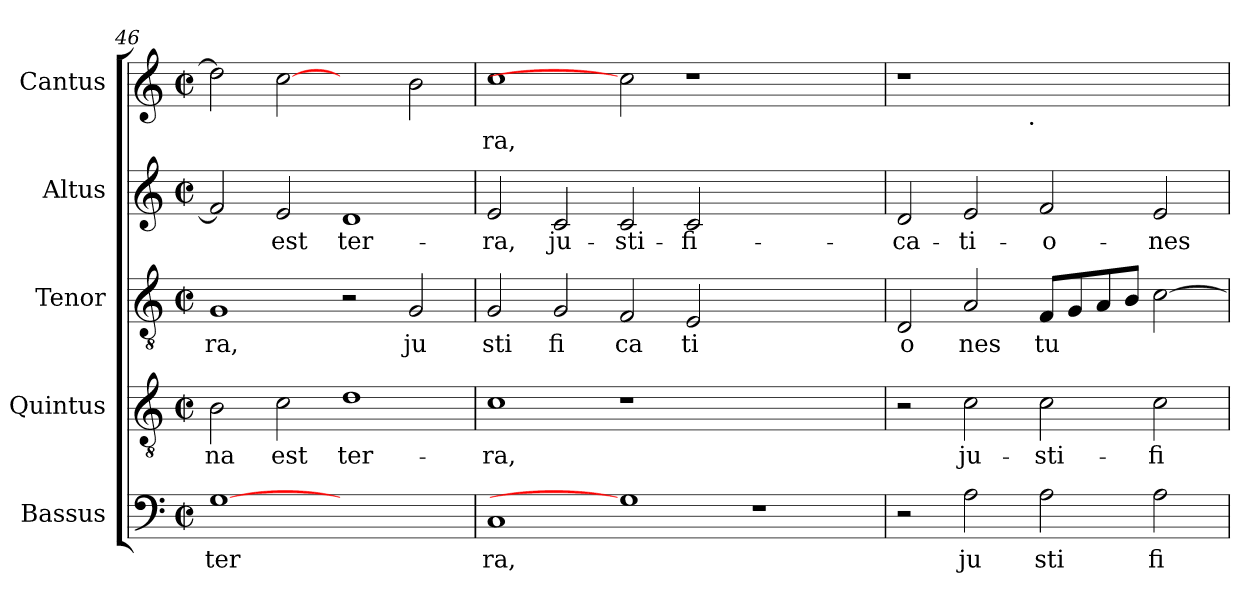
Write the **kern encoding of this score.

**kern	**text	**kern	**text	**kern	**text	**kern	**text	**kern	**text
*part5	*part5	*part4	*part4	*part3	*part3	*part2	*part2	*part1	*part1
*staff5	*staff5	*staff4	*staff4	*staff3	*staff3	*staff2	*staff2	*staff1	*staff1
*I"Bassus	*	*I"Quintus	*	*I"Tenor	*	*I"Altus	*	*I"Cantus	*
*clefF4	*	*clefGv2	*	*clefGv2	*	*clefG2	*	*clefG2	*
*k[]	*	*k[]	*	*k[]	*	*k[]	*	*k[]	*
*C:	*	*C:	*	*C:	*	*C:	*	*C:	*
*M2/2	*	*M2/2	*	*M2/2	*	*M2/2	*	*M2/2	*
*met(c|)	*	*met(c|)	*	*met(c|)	*	*met(c|)	*	*met(c|)	*
=46	=46	=46	=46	=46	=46	=46	=46	=46	=46
!	!LO:LY:b:cj	!	!LO:LY:b:cj	!	!LO:LY:b:cj	!	!LO:LY:b:cj	!	!LO:LY:b:cj
[1G	ter	2B\	-na	1G	ra,	2f/]	.	2dd\]	.
!	!	!	!LO:LY:b:cj	!	!	!	!LO:LY:b:cj	!	!LO:LY:b:cj
.	.	2c\	est	.	.	2e/	est	[2cc	.
!	!	!	!LO:LY:b:cj	!	!	!	!LO:LY:b:cj	!	!
1ryy	.	1d	ter-	2r	.	1d	ter-	2ryy	.
!	!	!	!	!	!LO:LY:b:cj	!	!	!	!LO:LY:b:cj
.	.	.	.	2G/	ju	.	.	2b\	.
=47	=47	=47	=47	=47	=47	=47	=47	=47	=47
!	!LO:LY:b:cj	!	!LO:LY:b:cj	!	!LO:LY:b:cj	!	!LO:LY:b:cj	!	!LO:LY:b:cj
1C	ra,	1c	-ra,	2G/	sti	2e/	-ra,	1cc	ra,
!	!	!	!	!	!LO:LY:b:cj	!	!LO:LY:b:cj	!	!
.	.	.	.	2G/	fi	2c/	ju-	.	.
!	!	!	!	!	!LO:LY:b:cj	!	!LO:LY:b:cj	!	!
1G]	.	1r	.	2F/	ca	2c/	-sti-	2cc]	.
!	!	!	!	!	!LO:LY:b:cj	!	!LO:LY:b:cj	!	!
.	.	.	.	2E/	ti	2c/	-fi-	1r	.
1r	.	1ryy	.	1ryy	.	1ryy	.	.	.
.	.	.	.	.	.	.	.	2ryy	.
=48	=48	=48	=48	=48	=48	=48	=48	=48	=48
!	!	!	!	!	!LO:LY:b:cj	!	!LO:LY:b:cj	!	!
*	*	*	*	*	*	*	*	*^	*
2r	.	2r	.	2D/	o	2d/	-ca-	1r	2ryy	.
!	!LO:LY:b:cj	!	!LO:LY:b:cj	!	!LO:LY:b:cj	!	!LO:LY:b:cj	!	!	!
2A\	ju	2c\	ju-	2A/	nes	2e/	-ti-	.	4...ryy	.
!	!	!	!	!	!	!	!	!	!LO:TX:b:t=.	!
.	.	.	.	.	.	.	.	.	1ryy	.
!	!LO:LY:b:cj	!	!LO:LY:b:cj	!	!LO:LY:b:cj	!	!LO:LY:b:cj	!	!	!
2A\	sti	2c\	-sti-	8F/L	tu	2f/	-o-	1ryy	.	.
!	!	!	!	!	!LO:LY:b:cj	!	!	!	!	!
.	.	.	.	8G/	.	.	.	.	.	.
!	!	!	!	!	!LO:LY:b:cj	!	!	!	!	!
.	.	.	.	8A/	.	.	.	.	.	.
!	!	!	!	!	!LO:LY:b:cj	!	!	!	!	!
.	.	.	.	8B/J	.	.	.	.	.	.
!	!LO:LY:b:cj	!	!LO:LY:b:cj	!	!LO:LY:b:cj	!	!LO:LY:b:cj	!	!	!
2A\	fi	2c\	-fi-	[>2c\	.	2e/	-nes	.	.	.
.	.	.	.	.	.	.	.	.	32ryy	.
*	*	*	*	*	*	*	*	*v	*v	*
=	=	=	=	=	=	=	=	=	=
*-	*-	*-	*-	*-	*-	*-	*-	*-	*-
